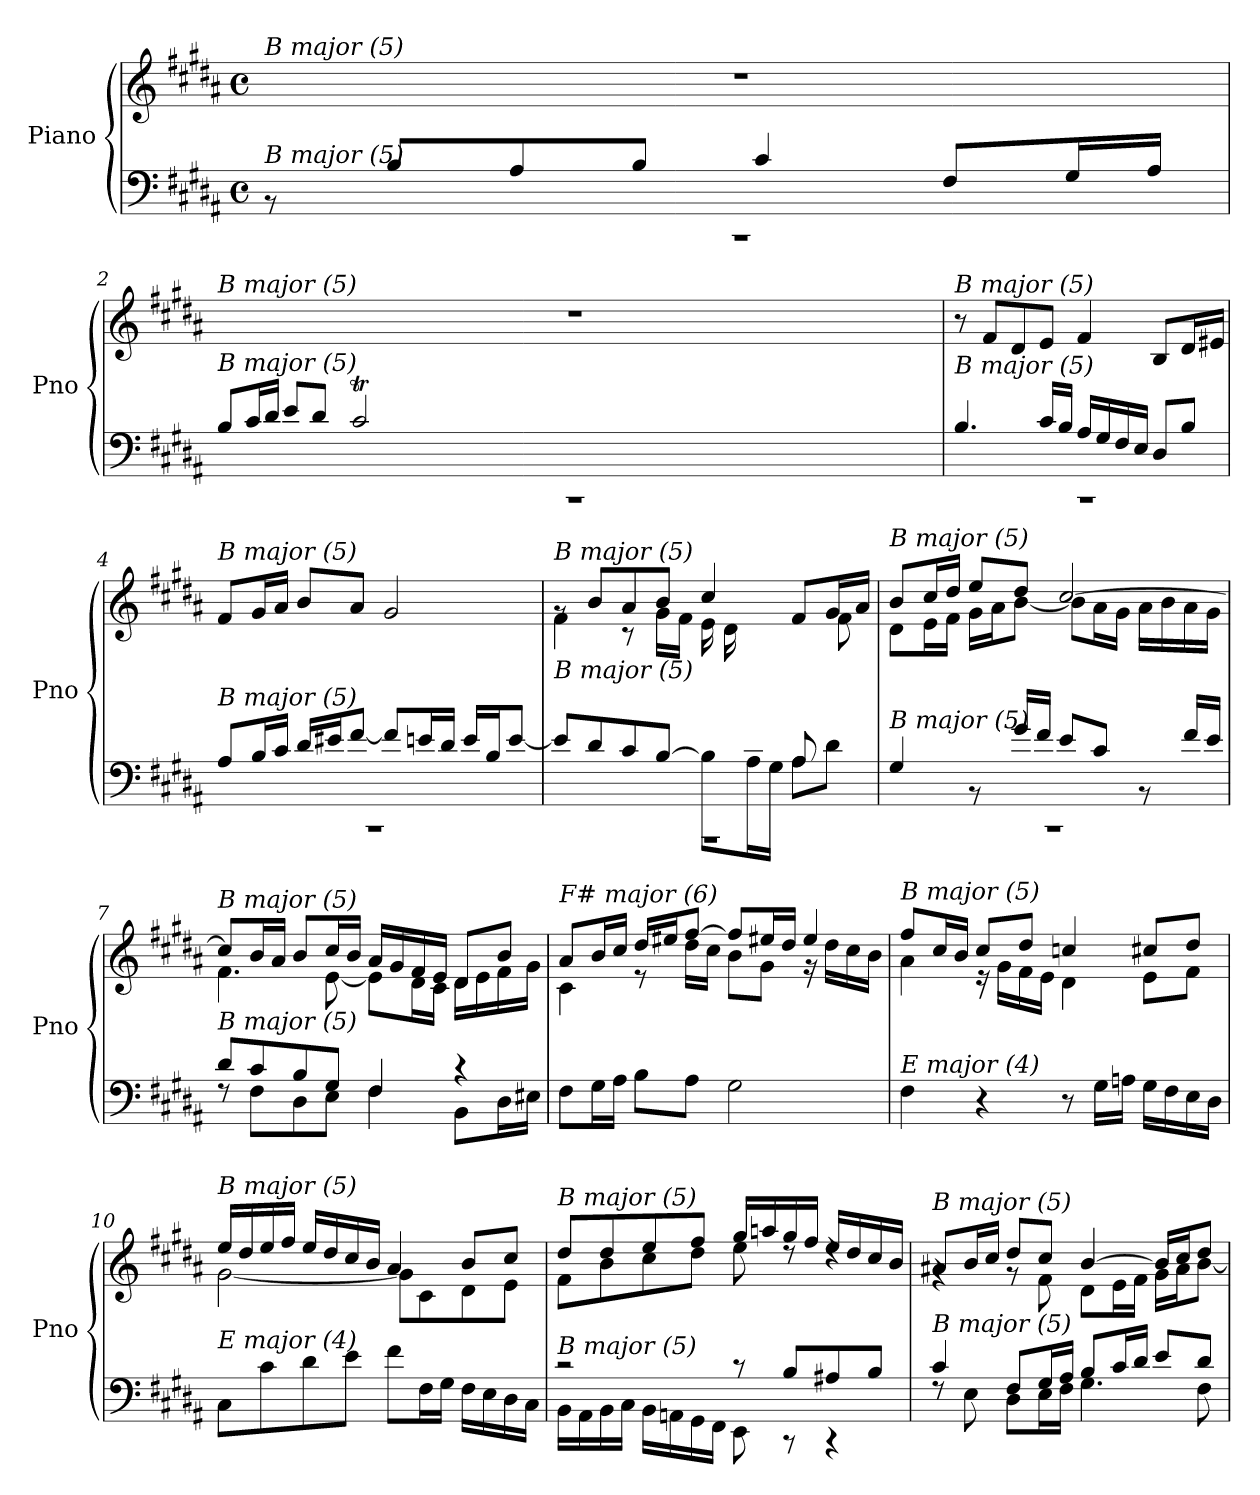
**kern	**kern
*part1	*part1
*staff2	*staff1
*I"Piano	*
*I'Pno	*
*clefF4	*clefG2
*k[f#c#g#d#a#]	*k[f#c#g#d#a#]
*M4/4	*M4/4
*met(c)	*met(c)
=1	=1
*^	*
!	!	!LO:TX:i:t=B major (5)
!LO:TX:i:t=B major (5)	!	!
1rCC	8r	1r
.	8B/L	.
.	8A#/	.
.	8B/J	.
.	4c#/	.
.	8F#/L	.
.	16G#/L	.
.	16A#/JJ	.
!!LO:LB:g=z
=2	=2	=2
*	*^	*^
!	!	!	!LO:TX:i:t=B major (5)	!
!LO:TX:i:t=B major (5)	!	!	!	!
1rCC	2ryy	8B/L	1r	2ryy
.	.	16c#/L	.	.
.	.	16d#/JJ	.	.
.	.	8e/L	.	.
.	.	8d#/J	.	.
.	64d#yy	2c#T/	.	2ryy
.	64c#yy	.	.	.
.	64d#yy	.	.	.
.	64c#yy	.	.	.
.	64d#yy	.	.	.
.	64c#yy	.	.	.
.	64d#yy	.	.	.
.	64c#yy	.	.	.
.	64d#yy	.	.	.
.	64c#yy	.	.	.
.	64d#yy	.	.	.
.	64c#yy	.	.	.
.	64d#yy	.	.	.
.	64c#yy	.	.	.
.	64d#yy	.	.	.
.	64c#yy	.	.	.
.	64d#yy	.	.	.
.	64c#yy	.	.	.
.	64d#yy	.	.	.
.	64c#yy	.	.	.
.	64d#yy	.	.	.
.	64c#yy	.	.	.
.	64d#yy	.	.	.
.	64c#yy	.	.	.
.	64d#yy	.	.	.
.	64c#yy	.	.	.
.	64d#yy	.	.	.
.	64c#yy	.	.	.
.	64d#yy	.	.	.
.	64c#yy	.	.	.
.	64d#yy	.	.	.
.	64c#yy	.	.	.
*	*v	*v	*	*
*	*	*v	*v
!!LO:LB:g=z
=3	=3	=3
!	!	!LO:TX:i:t=B major (5)
!LO:TX:i:t=B major (5)	!	!
1rCC	4.B/	8r
.	.	8f#/L
.	.	8d#/
.	16c#/LL	8e/J
.	16B/JJ	.
.	16A#/LL	4f#/
.	16G#/	.
.	16F#/	.
.	16E/JJ	.
.	8D#/L	8B/L
.	8B/J	16d#/L
.	.	16e#Xi/JJ
=4	=4	=4
!	!	!LO:TX:i:t=B major (5)
!LO:TX:i:t=B major (5)	!	!
1rCC	8A#/L	8f#/L
.	16B/L	16g#/L
.	16c#/JJ	16a#/JJ
.	16d#/LL	8b/L
.	16e#Xi/J	.
.	[8f#/J	8a#/J
.	8f#/L]	2g#/
.	16en/L	.
.	16d#/JJ	.
.	16e/LL	.
.	16B/J	.
.	[8e/J	.
!!LO:LB:g=z
=5	=5	=5
*	*^	*^
!	!	!	!LO:TX:i:t=B major (5)	!
!LO:TX:i:t=B major (5)	!	!	!	!
2ryy	1rAAA	8e/L]	8rg	4f#\
.	.	8d#/	8b/L	.
.	.	8c#/	8a#/	8r
.	.	[8B/J	8b/J	16g#\LL
.	.	.	.	16f#\JJ
8ryy	.	8B\L]	4cc#/	16e\LL
.	.	.	.	16d#\
16c#/	.	16A#\L	.	4ryy
16B/JJ	.	16G#\JJ	.	.
8A#/L	.	8A#\L	8f#/L	.
8ryy	.	8d#\J	16g#/L	8f#\J
.	.	.	16a#/JJ	.
*	*v	*v	*	*
=6	=6	=6	=6
!	!	!LO:TX:i:t=B major (5)	!
!LO:TX:i:t=B major (5)	!	!	!
1rCC	4G#/	8b/L	8d#\L
.	.	16cc#/L	16e\L
.	.	16dd#/JJ	16f#\JJ
.	8r	8ee/L	16g#\LL
.	.	.	16a#\J
.	16g#/LL	8dd#/J	[8b\J
.	16f#/JJ	.	.
.	8e/L	[2cc#/	8b\L]
.	8c#/J	.	16a#\L
.	.	.	16g#\JJ
.	8r	.	16a#\LL
.	.	.	16b\
.	16f#/LL	.	16a#\
.	16e/JJ	.	16g#\JJ
=7	=7	=7	=7
!	!	!LO:TX:i:t=B major (5)	!
!LO:TX:i:t=B major (5)	!	!	!
8d#/L	8rF	8cc#/L]	4.f#\
8c#/	8F#\L	16b/L	.
.	.	16a#/JJ	.
8B/	8D#\	8b/L	.
8G#/J	8E\J	16cc#/L	[8e\
.	.	16b/JJ	.
4F#/	4F#\	16a#/LL	8e\L]
.	.	16g#/	.
.	.	16f#/	16d#\L
.	.	16e/JJ	16c#\JJ
4r	8BB\L	8d#/L	16d#\LL
.	.	.	16e\
.	16D#\L	8b/J	16f#\
.	16E#Xi\JJ	.	16g#\JJ
!!LO:LB:g=z	!!
=8	=8	=8	=8
!	!	!LO:TX:i:t=F# major (6)	!
!LO:TX:i:t=B major (5)	!	!	!
*v	*v	*	*
8F#\L	8a#/L	4c#\
16G#\L	16b/L	.
16A#\JJ	16cc#/JJ	.
8B\L	16dd#/LL	8r
.	16ee#X/J	.
8A#\J	[8ff#/J	16dd#\LL
.	.	16cc#\JJ
2G#\	8ff#/L]	8b\L
.	16ee#X/L	8g#\J
.	16dd#/JJ	.
.	4ee#/	16r
.	.	16dd#\LL
.	.	16cc#\
.	.	16b\JJ
=9	=9	=9
!	!LO:TX:i:t=B major (5)	!
!LO:TX:i:t=E major (4)	!	!
4F#\	8ff#/L	4a#\
.	16cc#/L	.
.	16b/JJ	.
4r	8cc#/L	16r
.	.	16g#\LL
.	8dd#/J	16f#\
.	.	16e\JJ
8r	4ccnj/	4d#\
16G#\LL	.	.
16An\JJ	.	.
16G#\LL	8cc#/L	8e\L
16F#\	.	.
16E\	8dd#/J	8f#\J
16D#\JJ	.	.
=10	=10	=10
!	!LO:TX:i:t=B major (5)	!
!LO:TX:i:t=E major (4)	!	!
8C#\L	16ee/LL	[2g#\
.	16dd#/	.
8c#\	16ee/	.
.	16ff#/JJ	.
8d#\	16ee/LL	.
.	16dd#/	.
8e\J	16cc#/	.
.	16b/JJ	.
8f#\L	4a#/	8g#\L]
16F#\L	.	8c#\
16G#\JJ	.	.
16F#\LL	8b/L	8d#\
16E\	.	.
16D#\	8cc#/J	8e\J
16C#\JJ	.	.
!!LO:PB:g=z	!!
=11	=11	=11
*^	*	*
!	!	!LO:TX:i:t=B major (5)	!
!LO:TX:i:t=B major (5)	!	!	!
2r	16BB\LL	8dd#/L	8f#\L
.	16AA#\	.	.
.	16BB\	8dd#/	8b\
.	16C#\JJ	.	.
.	16BB\LL	8ee/	8cc#\
.	16AAn\	.	.
.	16GG#\	8ff#/J	8dd#\J
.	16FF#\JJ	.	.
8r	8EE\	16gg#/LL	8ee\
.	.	16aan/	.
8B/L	8r	16gg#/	8rdd
.	.	16ff#/JJ	.
8A#X/	4r	16ee/LL	4rdd
.	.	16dd#/	.
8B/J	.	16cc#/	.
.	.	16b/JJ	.
=12	=12	=12	=12
!	!	!LO:TX:i:t=B major (5)	!
!LO:TX:i:t=B major (5)	!	!	!
4c#/	8rF	8a#X/L	4rg
.	8E\	16b/L	.
.	.	16cc#/JJ	.
8F#/L	8D#\L	8dd#/L	8rg
16G#/L	16E\L	8cc#/J	8f#\
16A#/JJ	16F#\JJ	.	.
8B/L	4.G#\	[4b/	8d#\L
16c#/L	.	.	16e\L
16d#/JJ	.	.	16f#\JJ
8e/L	.	16b/LL]	16g#\LL
.	.	16cc#/J	16a#\J
8d#/J	8F#\	8dd#/J	[8b\J
*v	*v	*	*
*	*v	*v
=	=
*-	*-
